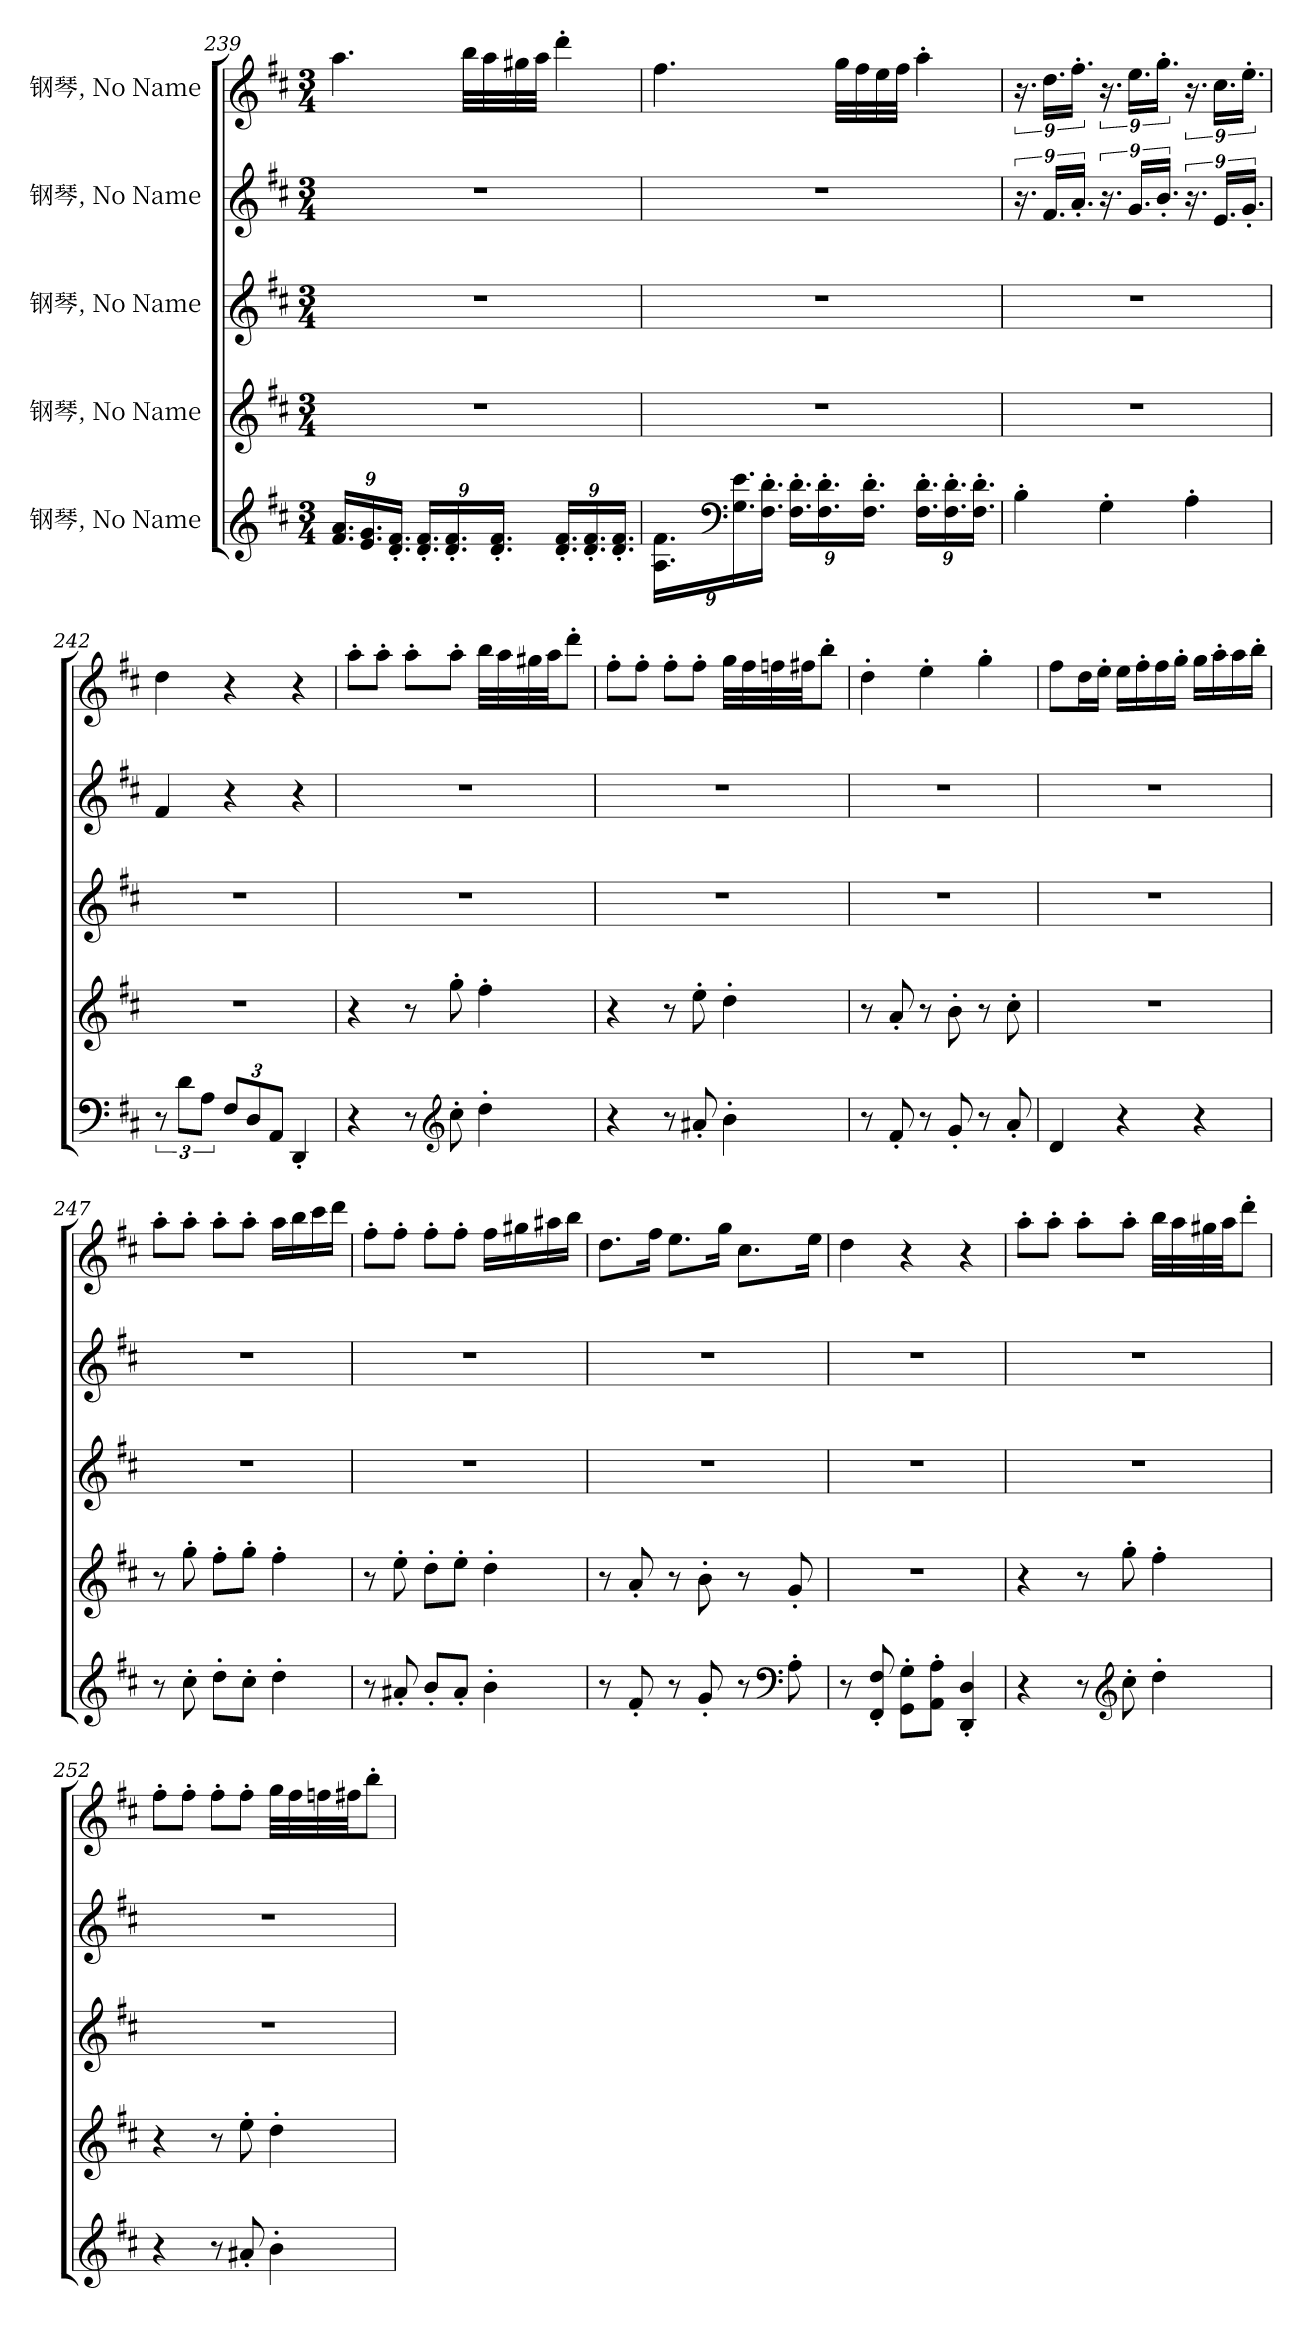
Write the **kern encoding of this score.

**kern	**kern	**kern	**kern	**kern
*part5	*part4	*part3	*part2	*part1
*staff5	*staff4	*staff3	*staff2	*staff1
*I"钢琴, No Name	*I"钢琴, No Name	*I"钢琴, No Name	*I"钢琴, No Name	*I"钢琴, No Name
*clefG2	*clefG2	*clefG2	*clefG2	*clefG2
*k[f#c#]	*k[f#c#]	*k[f#c#]	*k[f#c#]	*k[f#c#]
*M3/4	*M3/4	*M3/4	*M3/4	*M3/4
*MM123	*MM123	*MM123	*MM123	*MM123
*Xbrackettup	*	*	*	*
=239	=239	=239	=239	=239
18.f#/ 18.a/LL	2.r	2.r	2.r	4.aa\
18.e/ 18.g/	.	.	.	.
18.d/' 18.f#/'JJ	.	.	.	.
18.d/' 18.f#/'LL	.	.	.	.
18.d/' 18.f#/'	.	.	.	.
.	.	.	.	32bb\LLL
.	.	.	.	32aa\
18.d/' 18.f#/'JJ	.	.	.	.
.	.	.	.	32gg#X\
.	.	.	.	32aa\JJJ
18.d/' 18.f#/'LL	.	.	.	4ddd'\
18.d/' 18.f#/'	.	.	.	.
18.d/' 18.f#/'JJ	.	.	.	.
!!LO:LB:g=z
=240	=240	=240	=240	=240
18.A\ 18.f#\LL	2.r	2.r	2.r	4.ff#\
*clefF4	*	*	*	*
18.G\ 18.e\	.	.	.	.
18.F#\' 18.d\'JJ	.	.	.	.
18.F#\' 18.d\'LL	.	.	.	.
18.F#\' 18.d\'	.	.	.	.
.	.	.	.	32gg\LLL
.	.	.	.	32ff#\
18.F#\' 18.d\'JJ	.	.	.	.
.	.	.	.	32ee\
.	.	.	.	32ff#\JJJ
18.F#\' 18.d\'LL	.	.	.	4aa'\
18.F#\' 18.d\'	.	.	.	.
18.F#\' 18.d\'JJ	.	.	.	.
=241	=241	=241	=241	=241
4B'\	2.r	2.r	18.r	18.r
.	.	.	18.f#/LL	18.dd\LL
.	.	.	18.a'/JJ	18.ff#'\JJ
4G'\	.	.	18.r	18.r
.	.	.	18.g/LL	18.ee\LL
.	.	.	18.b'/JJ	18.gg'\JJ
4A'\	.	.	18.r	18.r
.	.	.	18.e/LL	18.cc#\LL
.	.	.	18.g'/JJ	18.ee'\JJ
=242	=242	=242	=242	=242
*brackettup	*	*	*	*
12r	2.r	2.r	4f#/	4dd\
12d\L	.	.	.	.
12A\J	.	.	.	.
*Xbrackettup	*	*	*	*
12F#/L	.	.	4r	4r
12D/	.	.	.	.
12AA/J	.	.	.	.
*	*	*	*	*MM120
4DD'/	.	.	4r	4r
!!LO:PB:g=z
=243	=243	=243	=243	=243
*	*	*	*	*MM124
4r	4r	2.r	2.r	8aa'\L
.	.	.	.	8aa'\J
8r	8r	.	.	8aa'\L
*clefG2	*	*	*	*
8cc#'\	8gg'\	.	.	8aa'\J
4dd'\	4ff#'\	.	.	32bb\LLL
.	.	.	.	32aa\
.	.	.	.	32gg#X\
.	.	.	.	32aa\JJ
.	.	.	.	8ddd'\J
=244	=244	=244	=244	=244
4r	4r	2.r	2.r	8ff#'\L
.	.	.	.	8ff#'\J
8r	8r	.	.	8ff#'\L
8a#X'/	8ee'\	.	.	8ff#'\J
4b'\	4dd'\	.	.	32gg\LLL
.	.	.	.	32ff#\
.	.	.	.	32ffn\
.	.	.	.	32ff#X\JJ
.	.	.	.	8bb'\J
=245	=245	=245	=245	=245
8r	8r	2.r	2.r	4dd'\
8f#'/	8a'/	.	.	.
8r	8r	.	.	4ee'\
8g'/	8b'\	.	.	.
8r	8r	.	.	4gg'\
8a'/	8cc#'\	.	.	.
!!LO:LB:g=z
=246	=246	=246	=246	=246
4d/	2.r	2.r	2.r	8ff#\L
.	.	.	.	16dd\L
.	.	.	.	16ee'\JJ
4r	.	.	.	16ee\LL
.	.	.	.	16ff#'\
.	.	.	.	16ff#\
.	.	.	.	16gg'\JJ
4r	.	.	.	16gg\LL
.	.	.	.	16aa'\
.	.	.	.	16aa\
.	.	.	.	16bb'\JJ
=247	=247	=247	=247	=247
*	*	*	*	*MM124
8r	8r	2.r	2.r	8aa'\L
8cc#'\	8gg'\	.	.	8aa'\J
8dd'\L	8ff#'\L	.	.	8aa'\L
8cc#'\J	8gg'\J	.	.	8aa'\J
4dd'\	4ff#'\	.	.	16aa\LL
.	.	.	.	16bb\
.	.	.	.	16ccc#\
.	.	.	.	16ddd\JJ
=248	=248	=248	=248	=248
8r	8r	2.r	2.r	8ff#'\L
8a#X'/	8ee'\	.	.	8ff#'\J
8b'/L	8dd'\L	.	.	8ff#'\L
8a#'/J	8ee'\J	.	.	8ff#'\J
4b'\	4dd'\	.	.	16ff#\LL
.	.	.	.	16gg#X\
.	.	.	.	16aa#X\
.	.	.	.	16bb\JJ
!!LO:PB:g=z
=249	=249	=249	=249	=249
8r	8r	2.r	2.r	8.dd\L
8f#'/	8a'/	.	.	.
.	.	.	.	16ff#\Jk
8r	8r	.	.	8.ee\L
8g'/	8b'\	.	.	.
.	.	.	.	16gg\Jk
8r	8r	.	.	8.cc#\L
*clefF4	*	*	*	*
8A'\	8g'/	.	.	.
.	.	.	.	16ee\Jk
=250	=250	=250	=250	=250
8r	2.r	2.r	2.r	4dd\
8FF#/' 8F#/'	.	.	.	.
8GG\' 8G\'L	.	.	.	4r
8AA\' 8A\'J	.	.	.	.
4DD/' 4D/'	.	.	.	4r
=251	=251	=251	=251	=251
*	*	*	*	*MM124
4r	4r	2.r	2.r	8aa'\L
.	.	.	.	8aa'\J
8r	8r	.	.	8aa'\L
*clefG2	*	*	*	*
8cc#'\	8gg'\	.	.	8aa'\J
4dd'\	4ff#'\	.	.	32bb\LLL
.	.	.	.	32aa\
.	.	.	.	32gg#X\
.	.	.	.	32aa\JJ
.	.	.	.	8ddd'\J
=252	=252	=252	=252	=252
4r	4r	2.r	2.r	8ff#'\L
.	.	.	.	8ff#'\J
8r	8r	.	.	8ff#'\L
8a#X'/	8ee'\	.	.	8ff#'\J
4b'\	4dd'\	.	.	32gg\LLL
.	.	.	.	32ff#\
.	.	.	.	32ffn\
.	.	.	.	32ff#X\JJ
.	.	.	.	8bb'\J
=	=	=	=	=
*-	*-	*-	*-	*-
